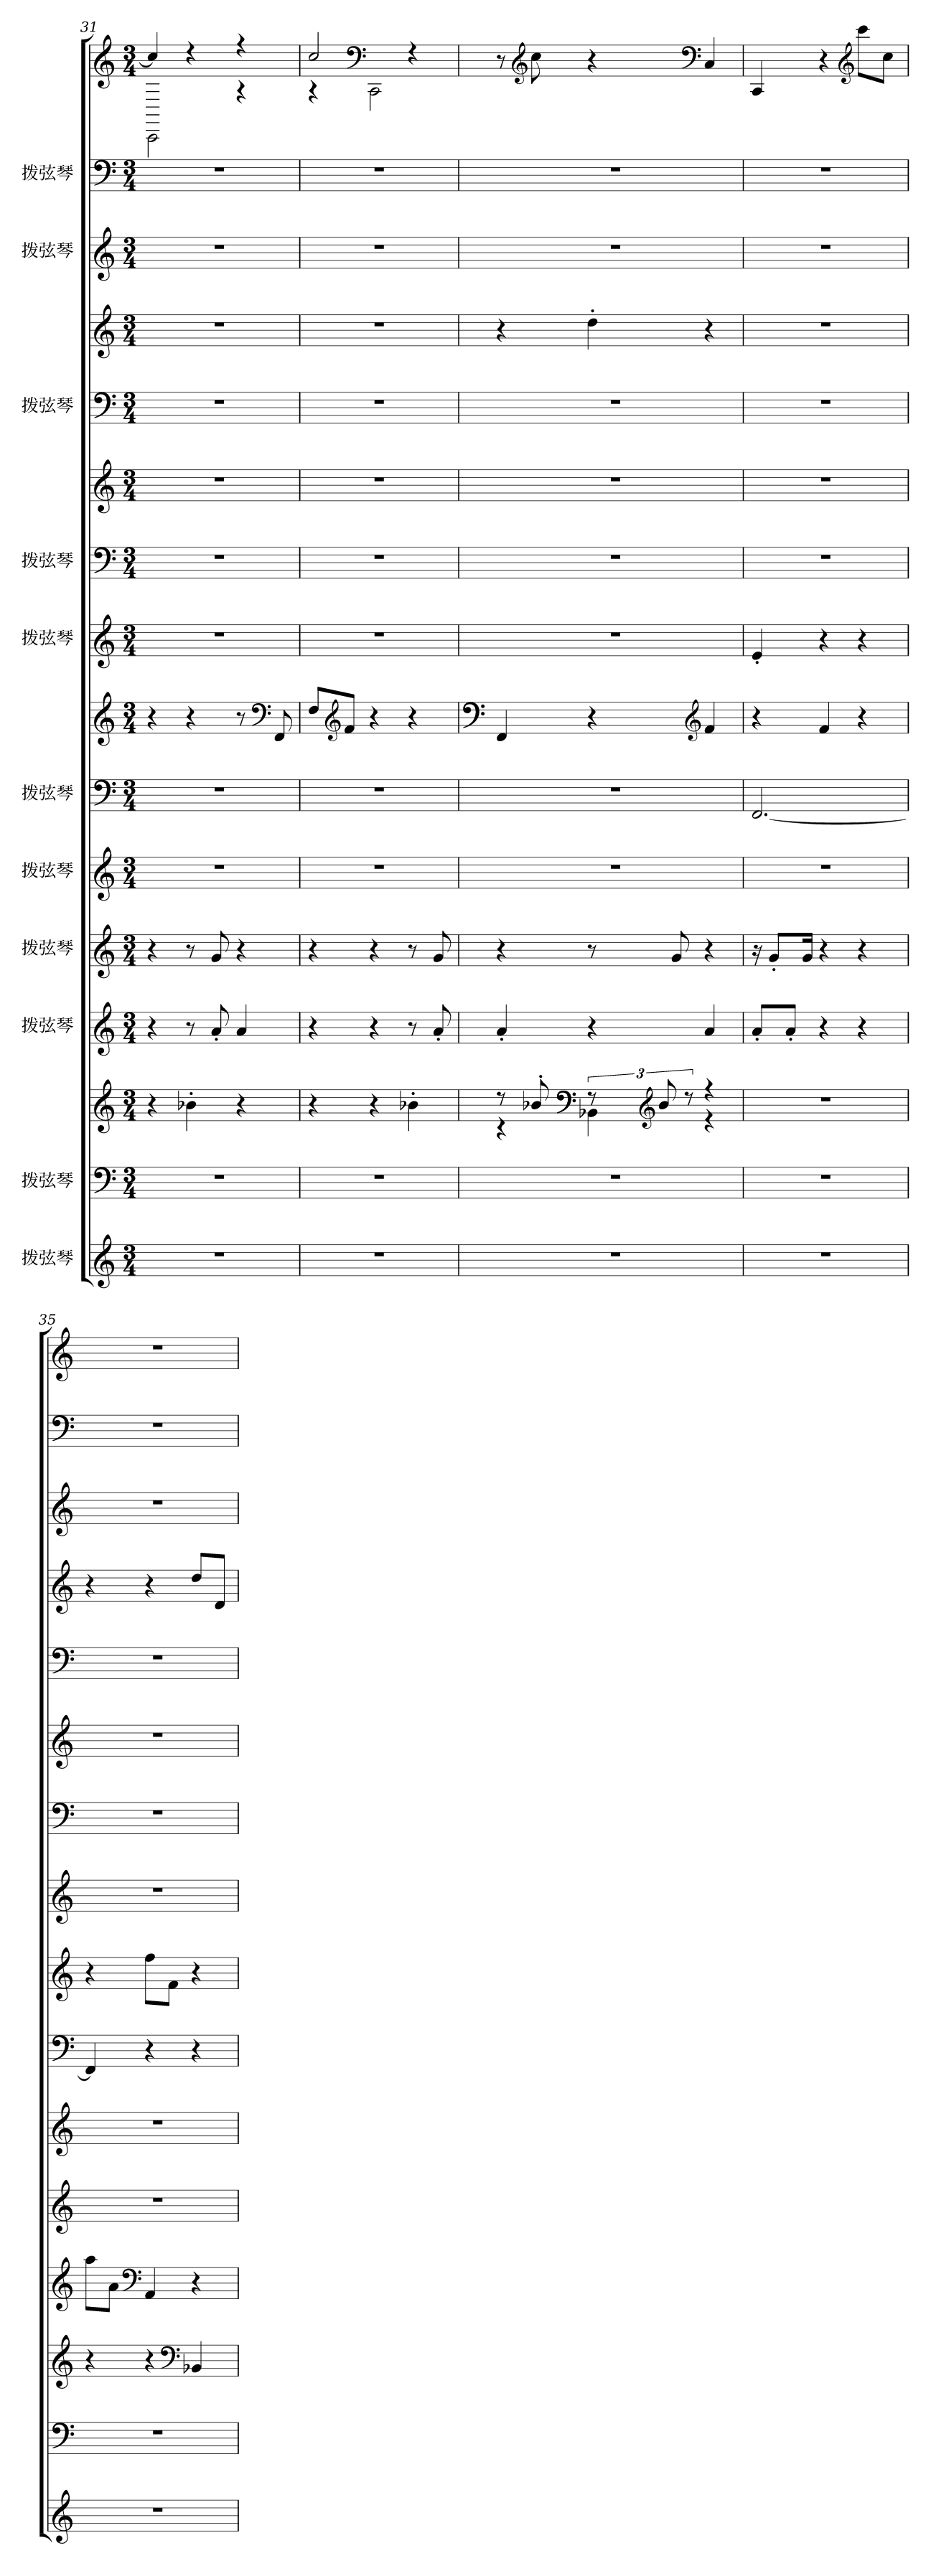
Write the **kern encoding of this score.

**kern	**kern	**kern	**kern	**kern	**kern	**kern	**kern	**kern	**kern	**kern	**kern	**kern	**kern	**kern	**kern
*part11	*part10	*part10	*part9	*part8	*part7	*part6	*part6	*part5	*part4	*part4	*part3	*part3	*part2	*part1	*part1
*staff16	*staff15	*staff14	*staff13	*staff12	*staff11	*staff10	*staff9	*staff8	*staff7	*staff6	*staff5	*staff4	*staff3	*staff2	*staff1
*I"拨弦琴	*I"拨弦琴	*	*I"拨弦琴	*I"拨弦琴	*I"拨弦琴	*I"拨弦琴	*	*I"拨弦琴	*I"拨弦琴	*	*I"拨弦琴	*	*I"拨弦琴	*I"拨弦琴	*
*clefG2	*clefF4	*clefG2	*clefG2	*clefG2	*clefG2	*clefF4	*clefG2	*clefG2	*clefF4	*clefG2	*clefF4	*clefG2	*clefG2	*clefF4	*clefG2
*k[]	*k[]	*k[]	*k[]	*k[]	*k[]	*k[]	*k[]	*k[]	*k[]	*k[]	*k[]	*k[]	*k[]	*k[]	*k[]
*M3/4	*M3/4	*M3/4	*M3/4	*M3/4	*M3/4	*M3/4	*M3/4	*M3/4	*M3/4	*M3/4	*M3/4	*M3/4	*M3/4	*M3/4	*M3/4
=31	=31	=31	=31	=31	=31	=31	=31	=31	=31	=31	=31	=31	=31	=31	=31
*	*	*	*	*	*	*	*	*	*	*	*	*	*	*	*^
2.r	2.r	4r	4r	4r	2.r	2.r	4r	2.r	2.r	2.r	2.r	2.r	2.r	2.r	4cc/]	2CC\
.	.	4b-X'\	8r	8r	.	.	4r	.	.	.	.	.	.	.	4r	.
.	.	.	8a'/	8g/	.	.	.	.	.	.	.	.	.	.	.	.
.	.	4r	4a/	4r	.	.	8r	.	.	.	.	.	.	.	4r	4r
*	*	*	*	*	*	*	*clefF4	*	*	*	*	*	*	*	*	*
.	.	.	.	.	.	.	8FF/	.	.	.	.	.	.	.	.	.
=32	=32	=32	=32	=32	=32	=32	=32	=32	=32	=32	=32	=32	=32	=32	=32	=32
2.r	2.r	4r	4r	4r	2.r	2.r	8F/L	2.r	2.r	2.r	2.r	2.r	2.r	2.r	2cc/	4r
*	*	*	*	*	*	*	*clefG2	*	*	*	*	*	*	*	*	*
.	.	.	.	.	.	.	8f/J	.	.	.	.	.	.	.	.	.
*	*	*	*	*	*	*	*	*	*	*	*	*	*	*	*clefF4	*
.	.	4r	4r	4r	.	.	4r	.	.	.	.	.	.	.	.	2CC\
.	.	4b-X'\	8r	8r	.	.	4r	.	.	.	.	.	.	.	4r	.
.	.	.	8a'/	8g/	.	.	.	.	.	.	.	.	.	.	.	.
*	*	*	*	*	*	*	*	*	*	*	*	*	*	*	*v	*v
!!LO:PB:g=z
=33	=33	=33	=33	=33	=33	=33	=33	=33	=33	=33	=33	=33	=33	=33	=33
*	*	*	*	*	*	*	*clefF4	*	*	*	*	*	*	*	*
*	*	*^	*	*	*	*	*	*	*	*	*	*	*	*	*
2.r	2.r	8r	4r	4a'/	4r	2.r	2.r	4FF/	2.r	2.r	2.r	2.r	4r	2.r	2.r	8r
*	*	*	*	*	*	*	*	*	*	*	*	*	*	*	*	*clefG2
.	.	8b-X'/	.	.	.	.	.	.	.	.	.	.	.	.	.	8cc\
*	*	*clefF4	*	*	*	*	*	*	*	*	*	*	*	*	*	*
.	.	12r	4BB-X\	4r	8r	.	.	4r	.	.	.	.	4dd'\	.	.	4r
*	*	*clefG2	*	*	*	*	*	*	*	*	*	*	*	*	*	*
.	.	12b-/	.	.	.	.	.	.	.	.	.	.	.	.	.	.
.	.	.	.	.	8g/	.	.	.	.	.	.	.	.	.	.	.
.	.	12r	.	.	.	.	.	.	.	.	.	.	.	.	.	.
*	*	*	*	*	*	*	*	*clefG2	*	*	*	*	*	*	*	*clefF4
.	.	4r	4r	4a/	4r	.	.	4f/	.	.	.	.	4r	.	.	4C/
*	*	*v	*v	*	*	*	*	*	*	*	*	*	*	*	*	*
=34	=34	=34	=34	=34	=34	=34	=34	=34	=34	=34	=34	=34	=34	=34	=34
2.r	2.r	2.r	8a'/L	16r	2.r	[2.FF/	4r	4e'/	2.r	2.r	2.r	2.r	2.r	2.r	4CC/
.	.	.	.	8g'/L	.	.	.	.	.	.	.	.	.	.	.
.	.	.	8a'/J	.	.	.	.	.	.	.	.	.	.	.	.
.	.	.	.	16g/Jk	.	.	.	.	.	.	.	.	.	.	.
.	.	.	4r	4r	.	.	4f/	4r	.	.	.	.	.	.	4r
*	*	*	*	*	*	*	*	*	*	*	*	*	*	*	*clefG2
.	.	.	4r	4r	.	.	4r	4r	.	.	.	.	.	.	8ccc\L
.	.	.	.	.	.	.	.	.	.	.	.	.	.	.	8cc\J
=35	=35	=35	=35	=35	=35	=35	=35	=35	=35	=35	=35	=35	=35	=35	=35
2.r	2.r	4r	8aa\L	2.r	2.r	4FF/]	4r	2.r	2.r	2.r	2.r	4r	2.r	2.r	2.r
.	.	.	8a\J	.	.	.	.	.	.	.	.	.	.	.	.
*	*	*	*clefF4	*	*	*	*	*	*	*	*	*	*	*	*
.	.	4r	4AA/	.	.	4r	8ff\L	.	.	.	.	4r	.	.	.
.	.	.	.	.	.	.	8f\J	.	.	.	.	.	.	.	.
*	*	*clefF4	*	*	*	*	*	*	*	*	*	*	*	*	*
.	.	4BB-X/	4r	.	.	4r	4r	.	.	.	.	8dd/L	.	.	.
.	.	.	.	.	.	.	.	.	.	.	.	8d/J	.	.	.
=	=	=	=	=	=	=	=	=	=	=	=	=	=	=	=
*-	*-	*-	*-	*-	*-	*-	*-	*-	*-	*-	*-	*-	*-	*-	*-
